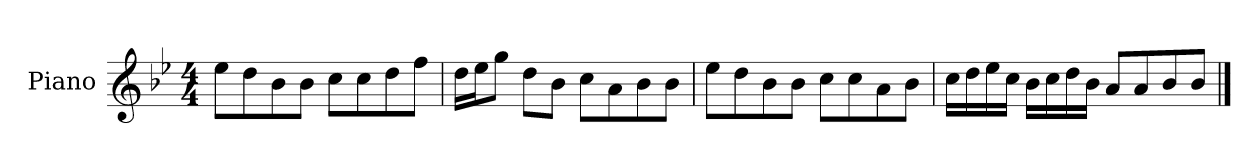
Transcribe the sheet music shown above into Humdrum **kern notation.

**kern
*part1
*staff1
*I"Piano
*I'P-no
*clefG2
*k[b-e-]
*M4/4
*MM90
=1
8ee-\L
8dd\
8b-\
8b-\J
8cc\L
8cc\
8dd\
8ff\J
=2
16dd\LL
16ee-\J
8gg\J
8dd\L
8b-\J
8cc\L
8a\
8b-\
8b-\J
=3
8ee-\L
8dd\
8b-\
8b-\J
8cc\L
8cc\
8a\
8b-\J
=4
16cc\LL
16dd\
16ee-\
16cc\JJ
16b-\LL
16cc\
16dd\
16b-\JJ
8a/L
8a/
8b-/
8b-/J
==
*-
